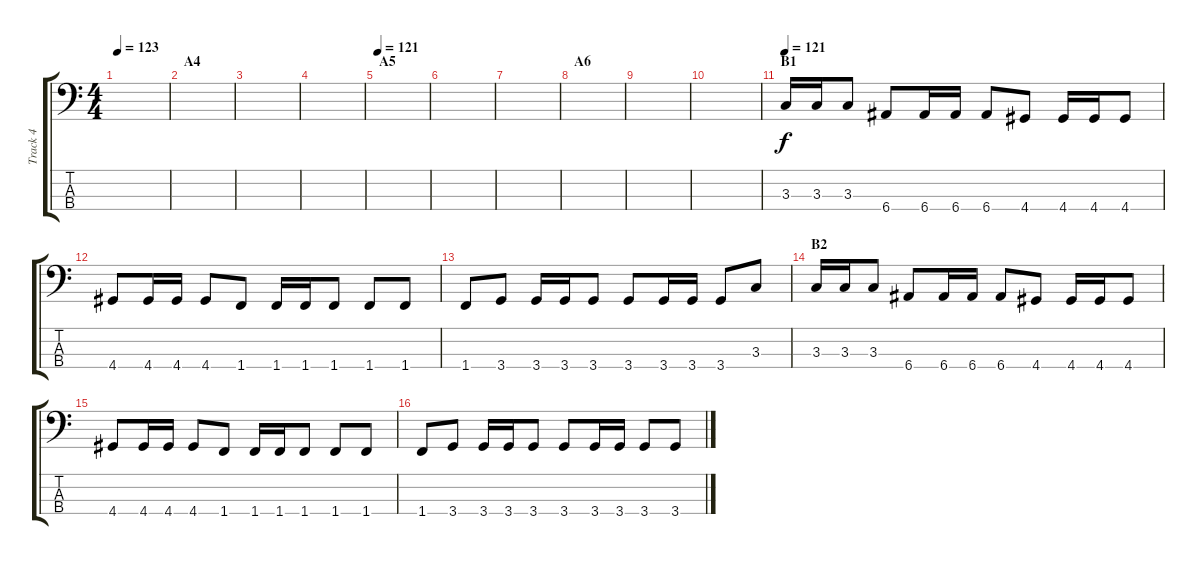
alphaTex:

\track ("Track 4" "Track 4") {instrument acousticbass}
\staff {score tabs}
\tuning (G2 D2 A1 E1) {hide}
\ts (4 4)
\tempo 123
\clef f4
\ks c
|
\section ("" "A4")
|
|
|
\section ("" "A5")
\tempo 121
|
|
|
\section ("" "A6")
|
|
|
\section ("" "B1")
\tempo 121
3.3.16 3.3.16 3.3.8 6.4.8 6.4.16 6.4.16 6.4.8 4.4.8 4.4.16 4.4.16 4.4.8 |
4.4.8 4.4.16 4.4.16 4.4.8 1.4.8 1.4.16 1.4.16 1.4.8 1.4.8 1.4.8 |
1.4.8 3.4.8 3.4.16 3.4.16 3.4.8 3.4.8 3.4.16 3.4.16 3.4.8 3.3.8 |
\section ("" "B2")
3.3.16 3.3.16 3.3.8 6.4.8 6.4.16 6.4.16 6.4.8 4.4.8 4.4.16 4.4.16 4.4.8 |
4.4.8 4.4.16 4.4.16 4.4.8 1.4.8 1.4.16 1.4.16 1.4.8 1.4.8 1.4.8 |
1.4.8 3.4.8 3.4.16 3.4.16 3.4.8 3.4.8 3.4.16 3.4.16 3.4.8 3.4.8
